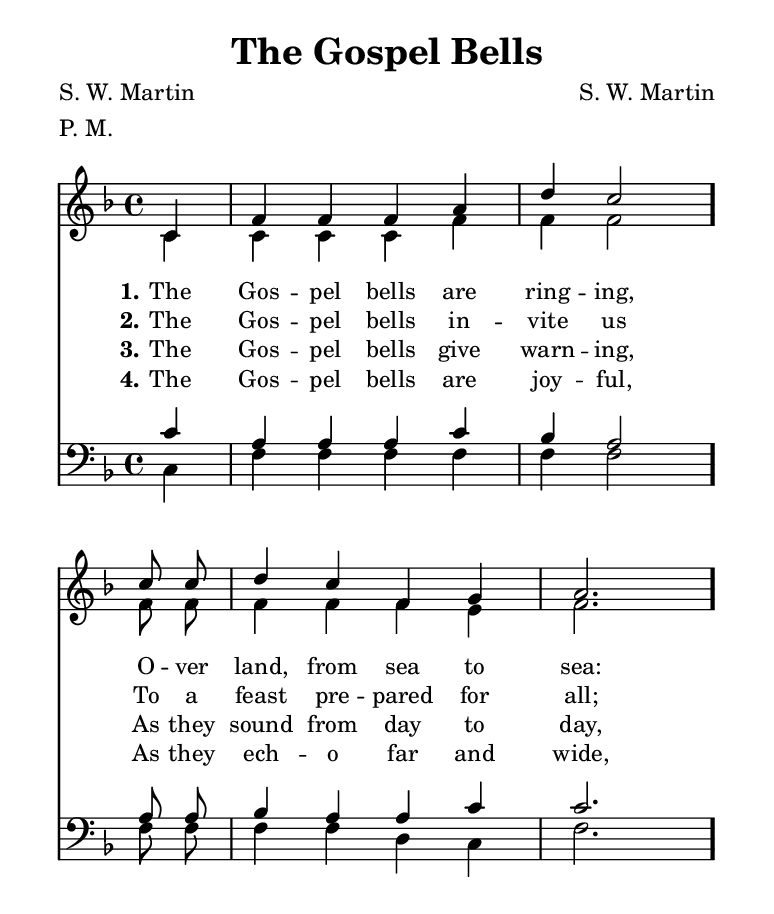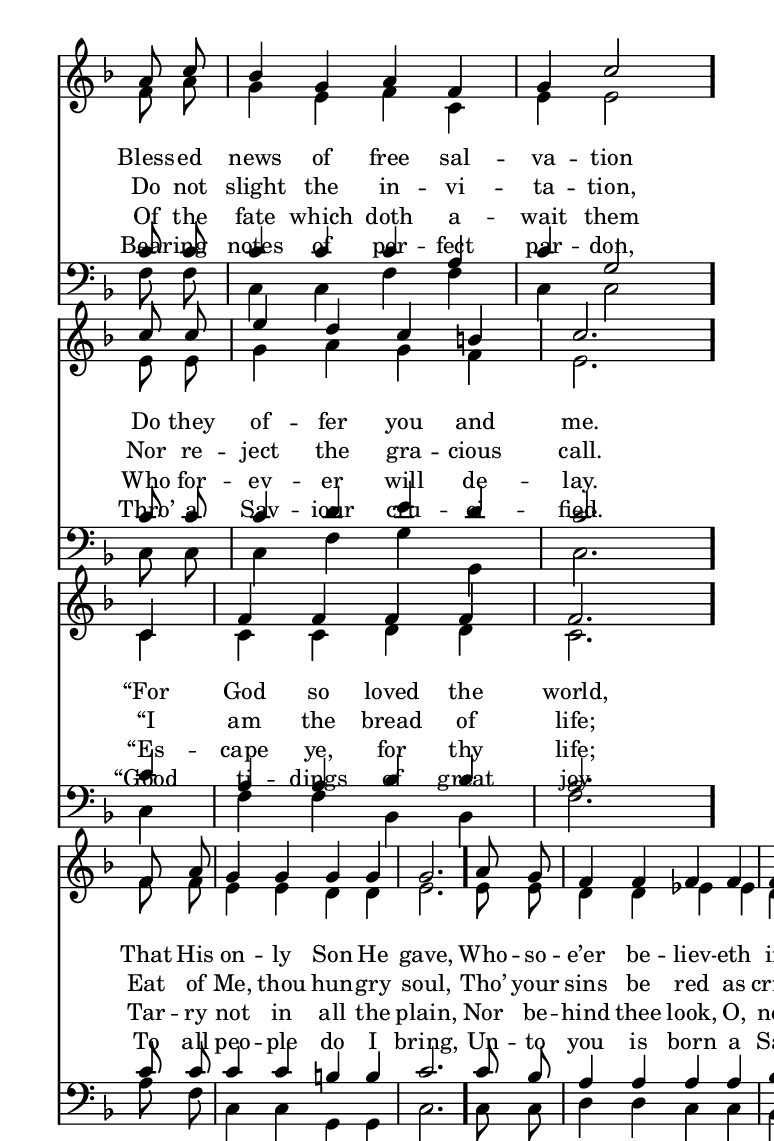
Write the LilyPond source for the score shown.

\include "common/global.ily"
\paper {
  \include "common/paper.ily"
  ragged-bottom = ##t
  ragged-last-bottom = ##t
  %systems-per-page = ##f
  page-count = 2
  system-count = 6
}

\header{
  hymnnumber = "38"
  title = "The Gospel Bells"
  tunename = ""
  meter = "P. M."
  poet = "S. W. Martin" % XXX just S.W.M. in the original
  composer = "S. W. Martin"
  %copyright = ""
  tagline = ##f
}

% for fermata in MIDI
ta = { \tempo 4=110 }
tb = { \tempo 4=55  }

patternAA = { \ta c4    | c4 c4      c4 c4 | c4 c2 }
patternAB = { \ta c8 c8 | c4 c4      c4 c4 | c4 c2 }
patternBA = { \ta c8 c8 | c4 c4      c4 c4 | c2.   }
patternBB = { \ta c4    | c4 c4      c4 c4 | c2.   }
patternBC = { \ta c8 c8 | c4 c8[ c8] c4 c4 | c2.   }
patternCA = { \ta c8. c16 | c2. c8. c16 | c2. }
patternCB = { \ta c8. c16 | c2. c8. c16 | c2. \fermata }
patternCC = { \ta c4 | c4 c8. c16 c4 c4 | c4 c8. c16 c4 }
patternCD = { \ta c4 | c4 c8. c16 c4 c4 | c4 c8. c16 \tb c4 \fermata } % \tb here affects CC as well
patternCE = { \ta c4 | c4 c8. c16 c4 c4 | c4 c8. c16 \tb c4          }

global = {
  \include "common/overrides.ily"
  \override Staff.TimeSignature.style = #'()
  \time 4/4
  \override Score.MetronomeMark.transparent = ##t % hide all fermata changes too
  \ta
  \key f \major
  \partial 4
  \autoBeamOff
}

notesSoprano = {
\global
\relative c' {

  \changePitch \patternAA { c    | f f f a     | d c }
  \changePitch \patternBA { c c  | d c f, g    | a   }
  \changePitch \patternAB { a c  | bes g a f   | g c }
  \changePitch \patternBA { c c  | e d c b     | c   }

  \changePitch \patternBB { c,   | f f f f     | f   }
  \changePitch \patternBA { f a  | g g g g     | g   }
  \changePitch \patternAB { a g  | f f f f     | f f }
  \changePitch \patternBA { f g  | a bes a g   | f   } \pageBreak

  << s^\markup { \small \caps "Refrain" }
  \changePitch \patternCA { a f  | c' bes g    | c   } >>
  \changePitch \patternBA { c c  | d c f, g    | a   }
  \changePitch \patternCB { a f  | c' c a      | f'  }
  \changePitch \patternBC { f, g | a c bes a g | f   }

  \bar "|."

}
}

notesAlto = {
\global
\relative e' {

  \changePitch \patternAA { c   | c c c f     | f f   }
  \changePitch \patternBA { f f | f f f e     | f     }
  \changePitch \patternAB { f a | g e f c     | e e   }
  \changePitch \patternBA { e e | g a g f     | e     }

  \changePitch \patternBB { c   | c c d d     | c     }
  \changePitch \patternBA { f f | e e d d     | e     }
  \changePitch \patternAB { e e | d d ees ees | d d   }
  \changePitch \patternBA { d f | f g f e     | f     }

  \changePitch \patternCC { r   | r e f g r   | r f g a }
  \changePitch \patternBA { f f | f f f e     | f     }
  \changePitch \patternCD { r   | r e f g r   | r f g a }
  \changePitch \patternBA { f e | f g f e     | f     }

}
}

notesTenor = {
\global
\relative a {

  \changePitch \patternAA { c | a a a c | bes a }
  \changePitch \patternBA { a a | bes a a c | c }
  \changePitch \patternAB { c c | c c c a | c g }
  \changePitch \patternBA { c c | c d e d | c }

  \changePitch \patternBB { c | a a bes bes | a }
  \changePitch \patternBA { c c | c c b b | c }
  \changePitch \patternAB { c bes | a a a a | bes bes }
  \changePitch \patternBA { bes d | c d c bes | a }

  \changePitch \patternCC { r   | r g a bes r | r a bes c }
  \changePitch \patternBA { a a | bes a a c   | c }
  \changePitch \patternCE { r   | r g a bes r | r a bes c }
  \changePitch \patternBA { c c | c d c bes   | a }

}
}

notesBass = {
\global
\relative f {

  \changePitch \patternAA { c | f f f f | f f }
  \changePitch \patternBA { f f | f f d c | f }
  \changePitch \patternAB { f f | c c f f | c c }
  \changePitch \patternBA { c c | c f g g, | c }

  \changePitch \patternBB { c | f f bes, bes | f' }
  \changePitch \patternBA { a f | c c g g | c }
  \changePitch \patternAB { c c | d d c c | bes bes }
  \changePitch \patternBA { bes bes | c bes c c | f }

  \changePitch \patternCC { r    | r c c c r  | r f f f }
  \changePitch \patternBA { f f  | f f d c    | f }
  \changePitch \patternCD { r    | r c c c r  | r f f f }
  \changePitch \patternBA { a, c | f bes, c c | f }

}
}

RefrainA = \lyricmode {

%\repeat unfold 57 { \skip 4 }
Gos -- pel bells, how they ring, \bar "."
O -- ver land, from sea to sea; \bar "." \break
Gos -- pel bells, free -- ly bring \bar "."
Bless -- ed news to you and me. \bar "." \break

}

RefrainBottomClef = \lyricmode {

\override LyricText.font-size = #-2
\repeat unfold 57 { \skip 4 }
Gos -- pel bells,
how they ring,
\repeat unfold 7 { \skip 8 }
Gos -- pel bells
free -- ly bring

}

wordsA = \lyricmode {
\set stanza = "1."

The Gos -- pel bells are ring -- ing, \bar "."
O -- ver land, from sea to sea: \bar "." \break
Bless -- ed news of free sal -- va -- tion \bar "."
Do they of -- fer you and me. \bar "." \break
“For God so loved the world, \bar "."
That His on -- ly Son He gave, \bar "." \break
Who -- so -- e’er be -- liev -- eth in Him \bar "."
Ev -- er -- last -- ing life shall have.” \bar "." \break

}

wordsB = \lyricmode {
\set stanza = "2."

The Gos -- pel bells in -- vite us
To a feast pre -- pared for all;
Do not slight the in -- vi -- ta -- tion,
Nor re -- ject the gra -- cious call.
“I am the bread of life;
Eat of Me, thou hun -- gry soul,
Tho’ your sins be red as crim -- son,
They shall be as white as wool.”

\RefrainA

}

wordsC = \lyricmode {
\set stanza = "3."

The Gos -- pel bells give warn -- ing,
As they sound from day to day,
Of the fate which doth a -- wait them
Who for -- ev -- er will de -- lay.
“Es -- cape ye, for thy life; 
Tar -- ry not in all the plain,
Nor be -- hind thee look, O, nev -- er,
Lest thou be con -- sumed in pain.”

}

wordsD = \lyricmode {
\set stanza = "4."

The Gos -- pel bells are joy -- ful,
As they ech -- o far and wide,
Bear -- ing notes of per -- fect par -- don,
Thro’ a Sav -- iour cru -- ci -- fied.
“Good ti -- dings of great joy
To all peo -- ple do I bring,
Un -- to you is born a Sav -- iour,
Which is Christ the Lord” and King.

}

\score {
  \context ChoirStaff <<
    \context Staff = upper <<
      \set ChoirStaff.systemStartDelimiter = #'SystemStartBar
      \context Voice  = sopranos { \voiceOne << \notesSoprano >> }
      \context Voice  = altos { \voiceTwo << \notesAlto >> }
      \context Lyrics = one   \lyricsto sopranos \wordsA
      \context Lyrics = two   \lyricsto sopranos \wordsB
      \context Lyrics = three \lyricsto sopranos \wordsC
      \context Lyrics = four  \lyricsto sopranos \wordsD
      %\context Lyrics = five  \lyricsto sopranos \wordsE
    >>
    \context Staff = men <<
      \clef bass
      \context Voice  = tenors { \voiceOne << \notesTenor >> }
      \context Voice  = basses { \voiceTwo << \notesBass >> }
    >>
	\new Lyrics \with { alignAboveContext = men } \lyricsto tenors \RefrainBottomClef
  >>
  \layout {
    \include "common/layout.ily"
  }
  \midi{
    \include "common/midi.ily"
  }
}

%\markup { \fill-line { \column {
%  \line{ \bold 5 \column { \wordsE } } \combine \null \vspace #0.4
%  \line{ \bold 6 \column { \wordsF } } \combine \null \vspace #0.4
%  \line{ \bold 7 \column { \wordsG } } \combine \null \vspace #0.4
%  \line{ \bold 8 \column { \wordsH } } \combine \null \vspace #0.4
%} } }

\version "2.18.0"  % necessary for upgrading to future LilyPond versions.

% vi:set et ts=2 sw=2 ai nocindent syntax=lilypond:
